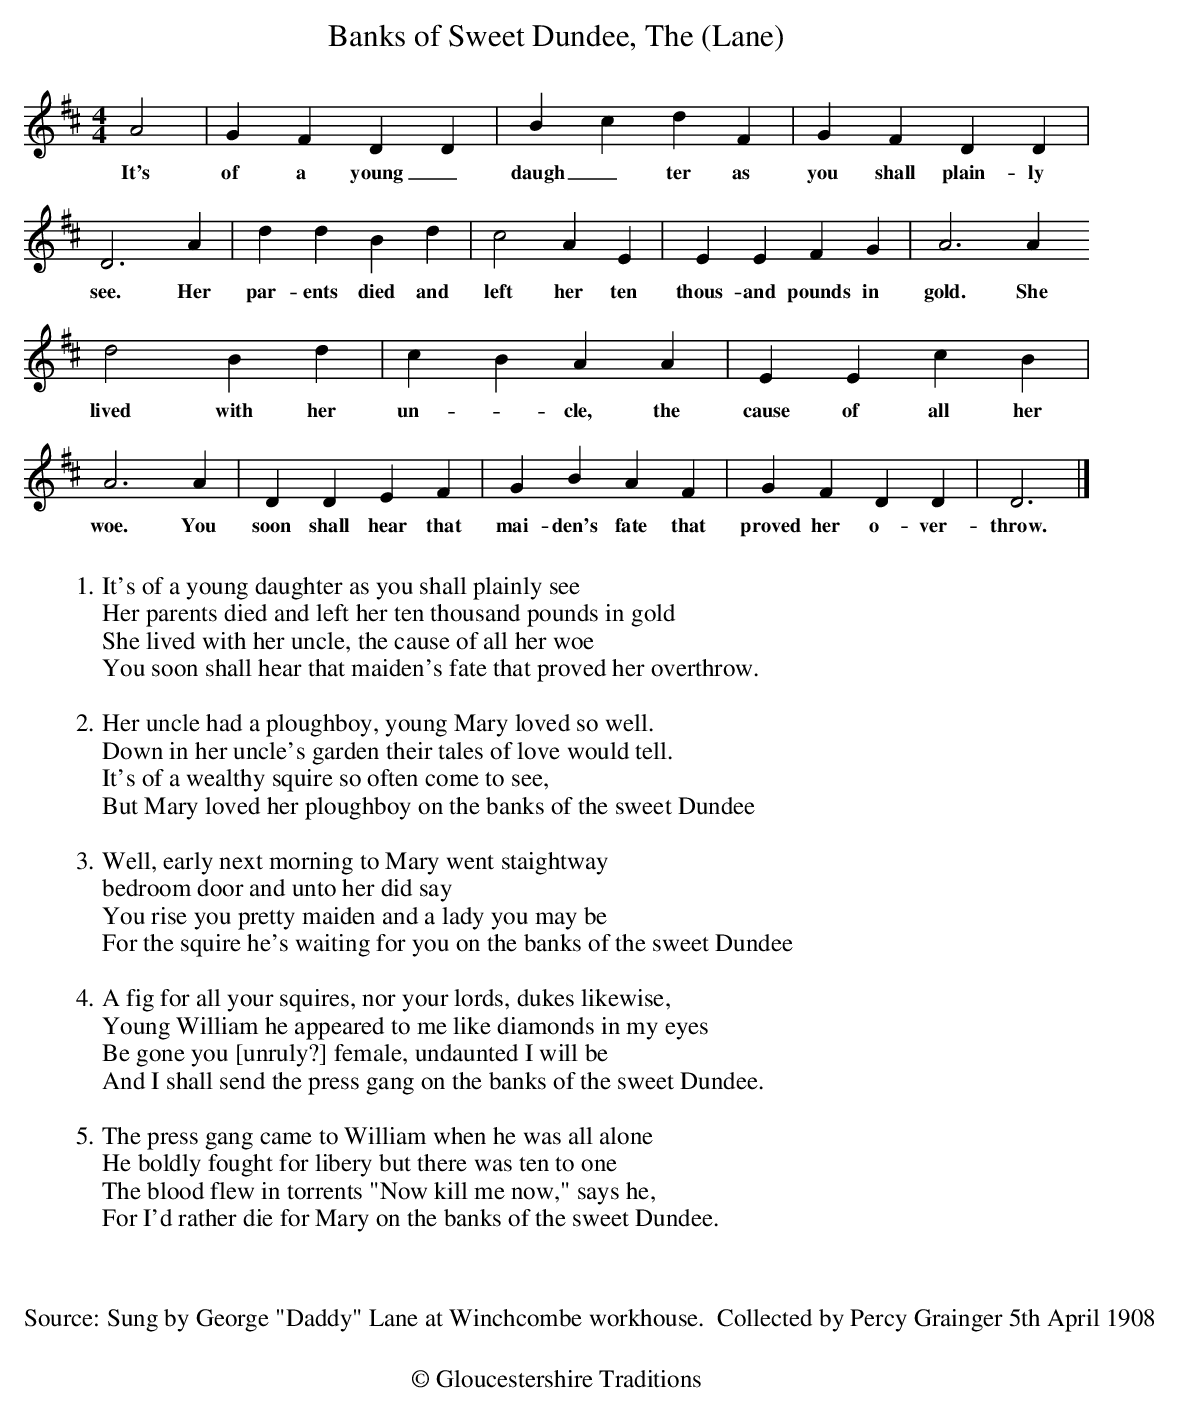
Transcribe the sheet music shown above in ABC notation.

X:1
T: Banks of Sweet Dundee, The (Lane)
%%vskip 20
M:4/4
L: 1/4
K: D
A2|GFDD|B-cdF|GFDD|D3A|ddBd|c2AE|EEFG|A3A
w:It's of a young_daugh_ter as you shall plain-ly see. Her par-ents died and left her ten thous-and pounds in gold.  She
d2Bd|c-BAA|EEcB|A3A|DDEF|GBAF|GFDD|D3|]
w:lived with her un-_cle, the cause of all her woe.  You soon shall hear that mai-den's fate that proved her o-ver-throw.
W:
W: 1. It's of a young daughter as you shall plainly see
W:Her parents died and left her ten thousand pounds in gold
W: She lived with her uncle, the cause of all her woe
W: You soon shall hear that maiden's fate that proved her overthrow.
W:
W: 2. Her uncle had a ploughboy, young Mary loved so well.
W: Down in her uncle's garden their tales of love would tell.
W: It's of a wealthy squire so often come to see,
W: But Mary loved her ploughboy on the banks of the sweet Dundee
W:
W: 3. Well, early next morning to Mary went staightway
W: bedroom door and unto her did say
W: You rise you pretty maiden and a lady you may be
W: For the squire he's waiting for you on the banks of the sweet Dundee
W:
W:4. A fig for all your squires, nor your lords, dukes likewise,
W: Young William he appeared to me like diamonds in my eyes
W: Be gone you [unruly?] female, undaunted I will be
W: And I shall send the press gang on the banks of the sweet Dundee.
W:
W:5. The press gang came to William when he was all alone
W: He boldly fought for libery but there was ten to one
W: The blood flew in torrents "Now kill me now," says he,
W: For I'd rather die for Mary on the banks of the sweet Dundee.
W:
W:
